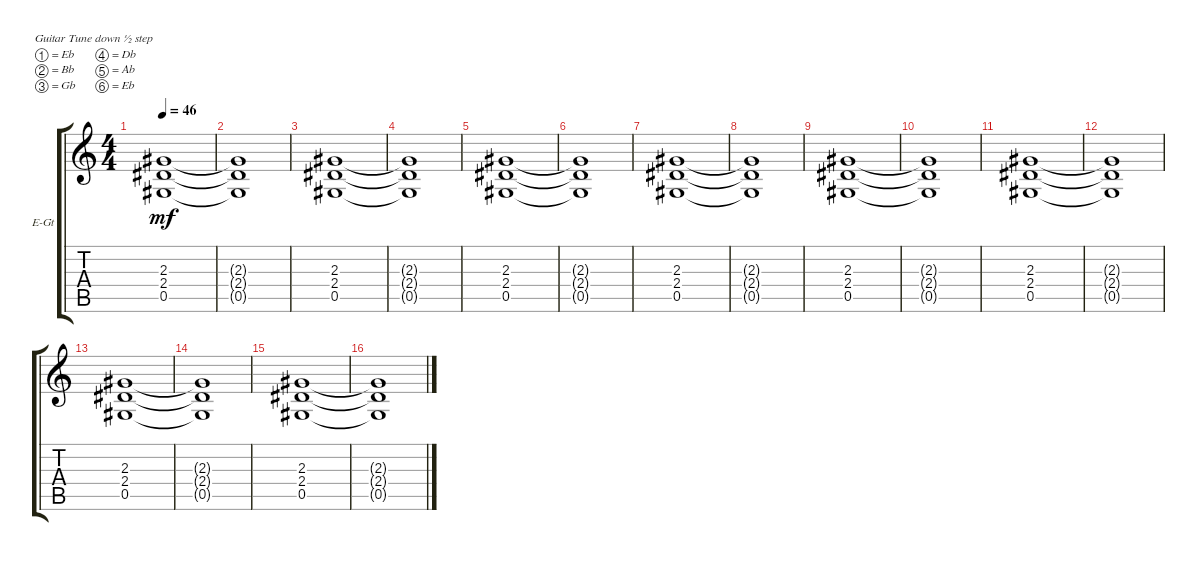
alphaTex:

\defaultSystemsLayout 4
\bracketExtendMode groupsimilarinstruments
\firstSystemTrackNameOrientation horizontal
\otherSystemsTrackNameOrientation horizontal
\track ("ACE FREHLEY" "E-Gt") {solo instrument distortionguitar}
\staff {score tabs}
\tuning (Eb4 Bb3 Gb3 Db3 Ab2 Eb2)
\ts (4 4)
\tempo 46
\clef g2
\ks aminor
(0.5 2.4 2.3).1{dy mf} |
(0.5{t} 2.4{t} 2.3{t}).1 |
(0.5 2.4 2.3).1 |
(0.5{t} 2.4{t} 2.3{t}).1 |
(0.5 2.4 2.3).1 |
(0.5{t} 2.4{t} 2.3{t}).1 |
(0.5 2.4 2.3).1 |
(0.5{t} 2.4{t} 2.3{t}).1 |
(0.5 2.4 2.3).1 |
(0.5{t} 2.4{t} 2.3{t}).1 |
(0.5 2.4 2.3).1 |
(0.5{t} 2.4{t} 2.3{t}).1 |
(0.5 2.4 2.3).1 |
(0.5{t} 2.4{t} 2.3{t}).1 |
(0.5 2.4 2.3).1 |
(0.5{t} 2.4{t} 2.3{t}).1
